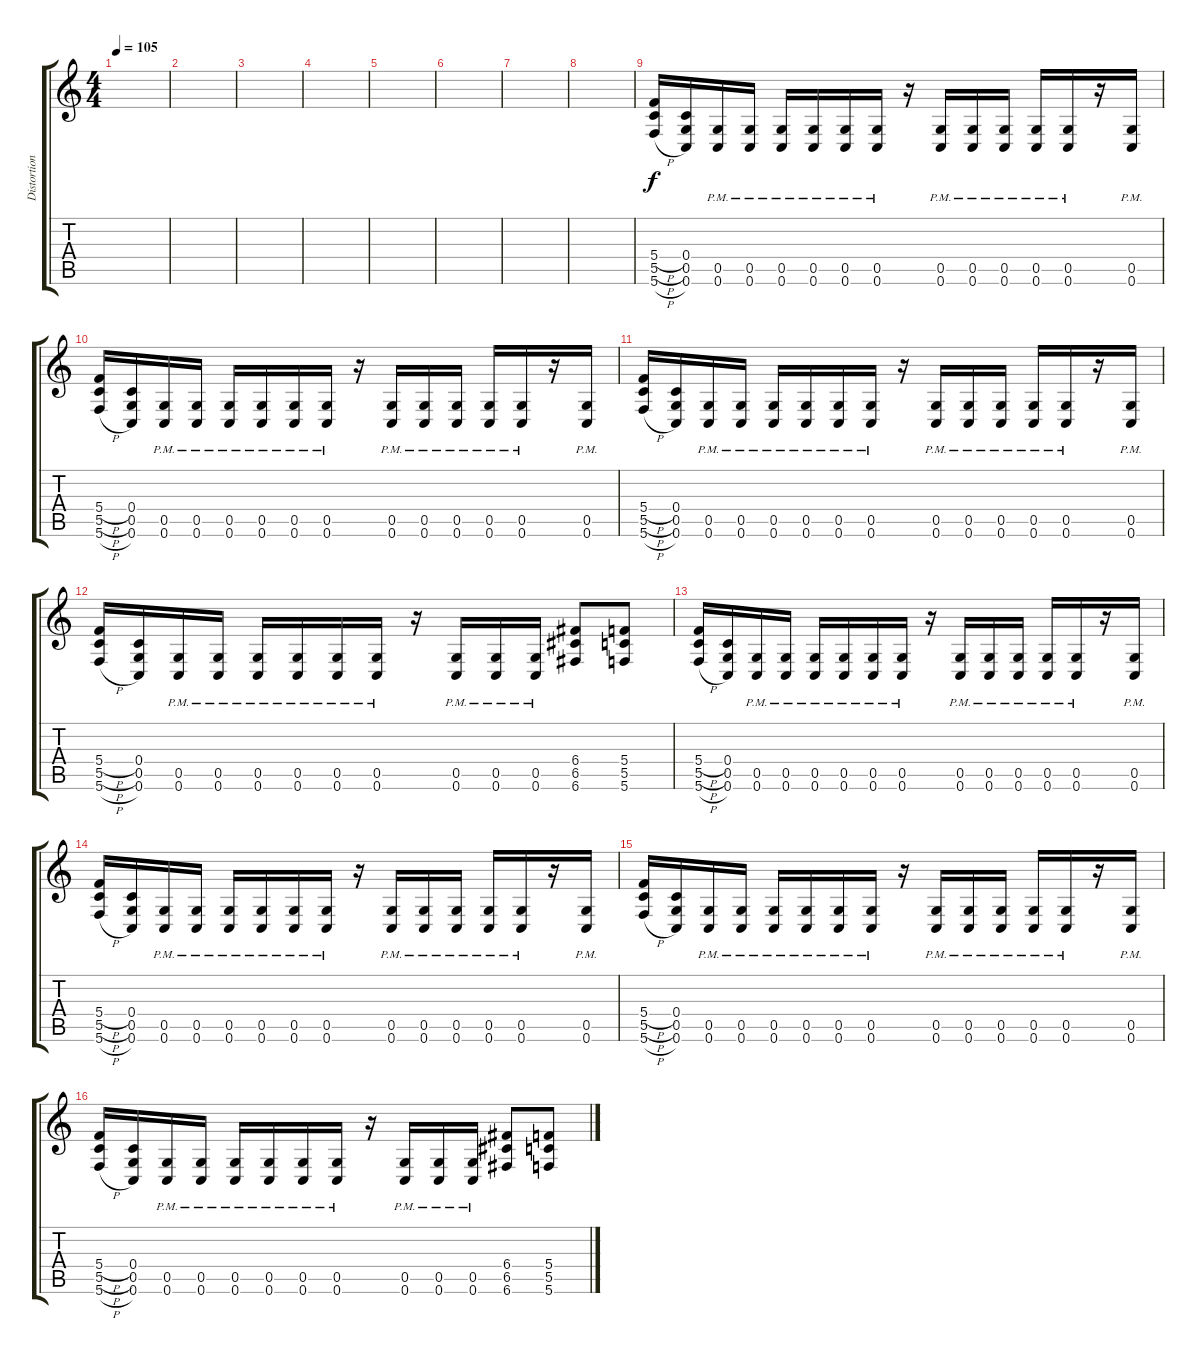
\track ("Distortion Guitar" "Distortion") {instrument distortionguitar}
\staff {score tabs}
\tuning (D4 A3 F3 C3 G2 C2) {hide}
\ts (4 4)
\tempo 105
\clef g2
\ks c
|
|
|
|
|
|
|
|
(5.4{h} 5.5{h} 5.6{h}).16 (0.4 0.5 0.6).16 (0.5{pm} 0.6{pm}).16 (0.5{pm} 0.6{pm}).16 (0.5{pm} 0.6{pm}).16 (0.5{pm} 0.6{pm}).16 (0.5{pm} 0.6{pm}).16 (0.5{pm} 0.6{pm}).16 r.16 (0.5{pm} 0.6{pm}).16 (0.5{pm} 0.6{pm}).16 (0.5{pm} 0.6{pm}).16 (0.5{pm} 0.6{pm}).16 (0.5{pm} 0.6{pm}).16 r.16 (0.5{pm} 0.6{pm}).16 |
(5.4{h} 5.5{h} 5.6{h}).16 (0.4 0.5 0.6).16 (0.5{pm} 0.6{pm}).16 (0.5{pm} 0.6{pm}).16 (0.5{pm} 0.6{pm}).16 (0.5{pm} 0.6{pm}).16 (0.5{pm} 0.6{pm}).16 (0.5{pm} 0.6{pm}).16 r.16 (0.5{pm} 0.6{pm}).16 (0.5{pm} 0.6{pm}).16 (0.5{pm} 0.6{pm}).16 (0.5{pm} 0.6{pm}).16 (0.5{pm} 0.6{pm}).16 r.16 (0.5{pm} 0.6{pm}).16 |
(5.4{h} 5.5{h} 5.6{h}).16 (0.4 0.5 0.6).16 (0.5{pm} 0.6{pm}).16 (0.5{pm} 0.6{pm}).16 (0.5{pm} 0.6{pm}).16 (0.5{pm} 0.6{pm}).16 (0.5{pm} 0.6{pm}).16 (0.5{pm} 0.6{pm}).16 r.16 (0.5{pm} 0.6{pm}).16 (0.5{pm} 0.6{pm}).16 (0.5{pm} 0.6{pm}).16 (0.5{pm} 0.6{pm}).16 (0.5{pm} 0.6{pm}).16 r.16 (0.5{pm} 0.6{pm}).16 |
(5.4{h} 5.5{h} 5.6{h}).16 (0.4 0.5 0.6).16 (0.5{pm} 0.6{pm}).16 (0.5{pm} 0.6{pm}).16 (0.5{pm} 0.6{pm}).16 (0.5{pm} 0.6{pm}).16 (0.5{pm} 0.6{pm}).16 (0.5{pm} 0.6{pm}).16 r.16 (0.5{pm} 0.6{pm}).16 (0.5{pm} 0.6{pm}).16 (0.5{pm} 0.6{pm}).16 (6.4 6.5 6.6).8 (5.4 5.5 5.6).8 |
(5.4{h} 5.5{h} 5.6{h}).16 (0.4 0.5 0.6).16 (0.5{pm} 0.6{pm}).16 (0.5{pm} 0.6{pm}).16 (0.5{pm} 0.6{pm}).16 (0.5{pm} 0.6{pm}).16 (0.5{pm} 0.6{pm}).16 (0.5{pm} 0.6{pm}).16 r.16 (0.5{pm} 0.6{pm}).16 (0.5{pm} 0.6{pm}).16 (0.5{pm} 0.6{pm}).16 (0.5{pm} 0.6{pm}).16 (0.5{pm} 0.6{pm}).16 r.16 (0.5{pm} 0.6{pm}).16 |
(5.4{h} 5.5{h} 5.6{h}).16 (0.4 0.5 0.6).16 (0.5{pm} 0.6{pm}).16 (0.5{pm} 0.6{pm}).16 (0.5{pm} 0.6{pm}).16 (0.5{pm} 0.6{pm}).16 (0.5{pm} 0.6{pm}).16 (0.5{pm} 0.6{pm}).16 r.16 (0.5{pm} 0.6{pm}).16 (0.5{pm} 0.6{pm}).16 (0.5{pm} 0.6{pm}).16 (0.5{pm} 0.6{pm}).16 (0.5{pm} 0.6{pm}).16 r.16 (0.5{pm} 0.6{pm}).16 |
(5.4{h} 5.5{h} 5.6{h}).16 (0.4 0.5 0.6).16 (0.5{pm} 0.6{pm}).16 (0.5{pm} 0.6{pm}).16 (0.5{pm} 0.6{pm}).16 (0.5{pm} 0.6{pm}).16 (0.5{pm} 0.6{pm}).16 (0.5{pm} 0.6{pm}).16 r.16 (0.5{pm} 0.6{pm}).16 (0.5{pm} 0.6{pm}).16 (0.5{pm} 0.6{pm}).16 (0.5{pm} 0.6{pm}).16 (0.5{pm} 0.6{pm}).16 r.16 (0.5{pm} 0.6{pm}).16 |
(5.4{h} 5.5{h} 5.6{h}).16 (0.4 0.5 0.6).16 (0.5{pm} 0.6{pm}).16 (0.5{pm} 0.6{pm}).16 (0.5{pm} 0.6{pm}).16 (0.5{pm} 0.6{pm}).16 (0.5{pm} 0.6{pm}).16 (0.5{pm} 0.6{pm}).16 r.16 (0.5{pm} 0.6{pm}).16 (0.5{pm} 0.6{pm}).16 (0.5{pm} 0.6{pm}).16 (6.4 6.5 6.6).8 (5.4 5.5 5.6).8
